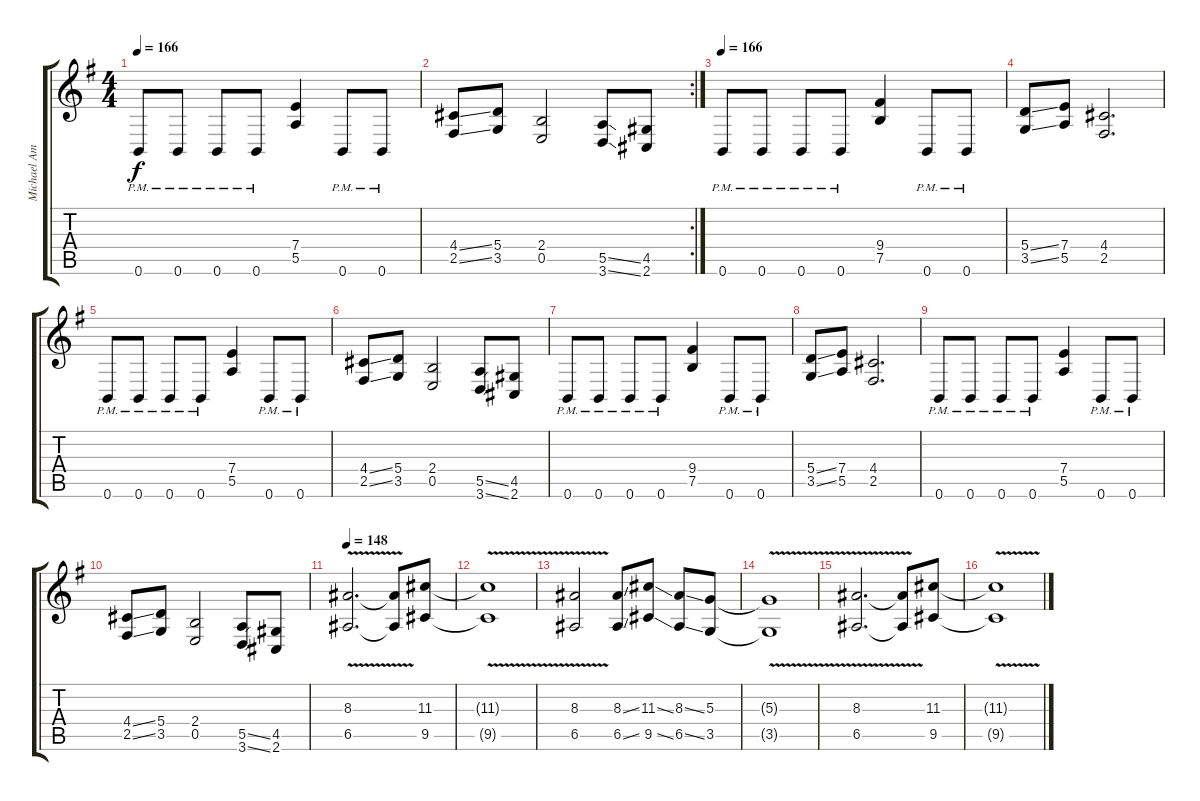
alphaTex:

\track ("Michael Amott (Rhythm)" "Michael Am") {instrument distortionguitar}
\staff {score tabs}
\tuning (B3 Gb3 D3 A2 E2 B1) {hide}
\ts (4 4)
\tempo 166
\clef g2
\ks g
0.6{pm}.8{dy f} 0.6{pm}.8 0.6{pm}.8 0.6{pm}.8 (7.4 5.5).4 0.6{pm}.8 0.6{pm}.8 |
\rc 2
(4.4{ss} 2.5{ss}).8 (5.4 3.5).8 (2.4 0.5).2 (5.5{ss} 3.6{ss}).8 (4.5 2.6).8 |
\tempo 166
0.6{pm}.8 0.6{pm}.8 0.6{pm}.8 0.6{pm}.8 (9.4 7.5).4 0.6{pm}.8 0.6{pm}.8 |
(5.4{ss} 3.5{ss}).8 (7.4 5.5).8 (4.4 2.5).2{d} |
0.6{pm}.8 0.6{pm}.8 0.6{pm}.8 0.6{pm}.8 (7.4 5.5).4 0.6{pm}.8 0.6{pm}.8 |
(4.4{ss} 2.5{ss}).8 (5.4 3.5).8 (2.4 0.5).2 (5.5{ss} 3.6{ss}).8 (4.5 2.6).8 |
0.6{pm}.8 0.6{pm}.8 0.6{pm}.8 0.6{pm}.8 (9.4 7.5).4 0.6{pm}.8 0.6{pm}.8 |
(5.4{ss} 3.5{ss}).8 (7.4 5.5).8 (4.4 2.5).2{d} |
0.6{pm}.8 0.6{pm}.8 0.6{pm}.8 0.6{pm}.8 (7.4 5.5).4 0.6{pm}.8 0.6{pm}.8 |
(4.4{ss} 2.5{ss}).8 (5.4 3.5).8 (2.4 0.5).2 (5.5{ss} 3.6{ss}).8 (4.5 2.6).8 |
\tempo 148
(8.3{v} 6.5{v}).2{d} (8.3{t} 6.5{t}).8 (11.3 9.5).8 |
(11.3{v t} 9.5{v t}).1 |
(8.3{v} 6.5{v}).2 (8.3{ss} 6.5{ss}).8 (11.3{ss} 9.5{ss}).8 (8.3{ss} 6.5{ss}).8 (5.3 3.5).8 |
(5.3{v t} 3.5{v t}).1 |
(8.3{v} 6.5{v}).2{d} (8.3{t} 6.5{t}).8 (11.3 9.5).8 |
(11.3{v t} 9.5{v t}).1
